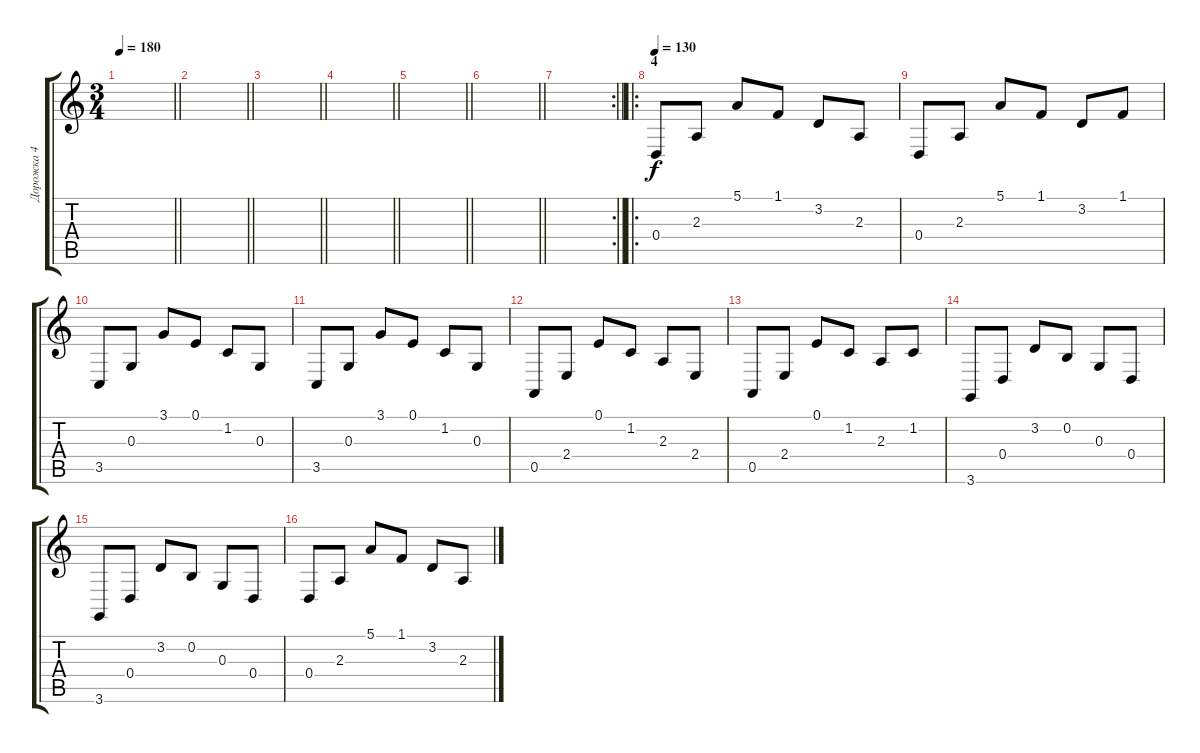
\track ("Дорожка 4" "Дорожка 4") {instrument acousticgrandpiano}
\staff {score tabs}
\tuning (E4 B3 G3 D3 A2 E2) {hide}
\ts (3 4)
\tempo 180
\clef g2
\barLineRight lightlight
\ks c
|
\barLineRight lightlight
|
\barLineRight lightlight
|
\barLineRight lightlight
|
\barLineRight lightlight
|
\barLineRight lightlight
|
\rc 2
\barLineRight lightlight
|
\ro
\section ("" "4")
\tempo 130
0.4.8 2.3.8 5.1.8 1.1.8 3.2.8 2.3.8 |
0.4.8 2.3.8 5.1.8 1.1.8 3.2.8 1.1.8 |
3.5.8 0.3.8 3.1.8 0.1.8 1.2.8 0.3.8 |
3.5.8 0.3.8 3.1.8 0.1.8 1.2.8 0.3.8 |
0.5.8 2.4.8 0.1.8 1.2.8 2.3.8 2.4.8 |
0.5.8 2.4.8 0.1.8 1.2.8 2.3.8 1.2.8 |
3.6.8 0.4.8 3.2.8 0.2.8 0.3.8 0.4.8 |
3.6.8 0.4.8 3.2.8 0.2.8 0.3.8 0.4.8 |
0.4.8 2.3.8 5.1.8 1.1.8 3.2.8 2.3.8
